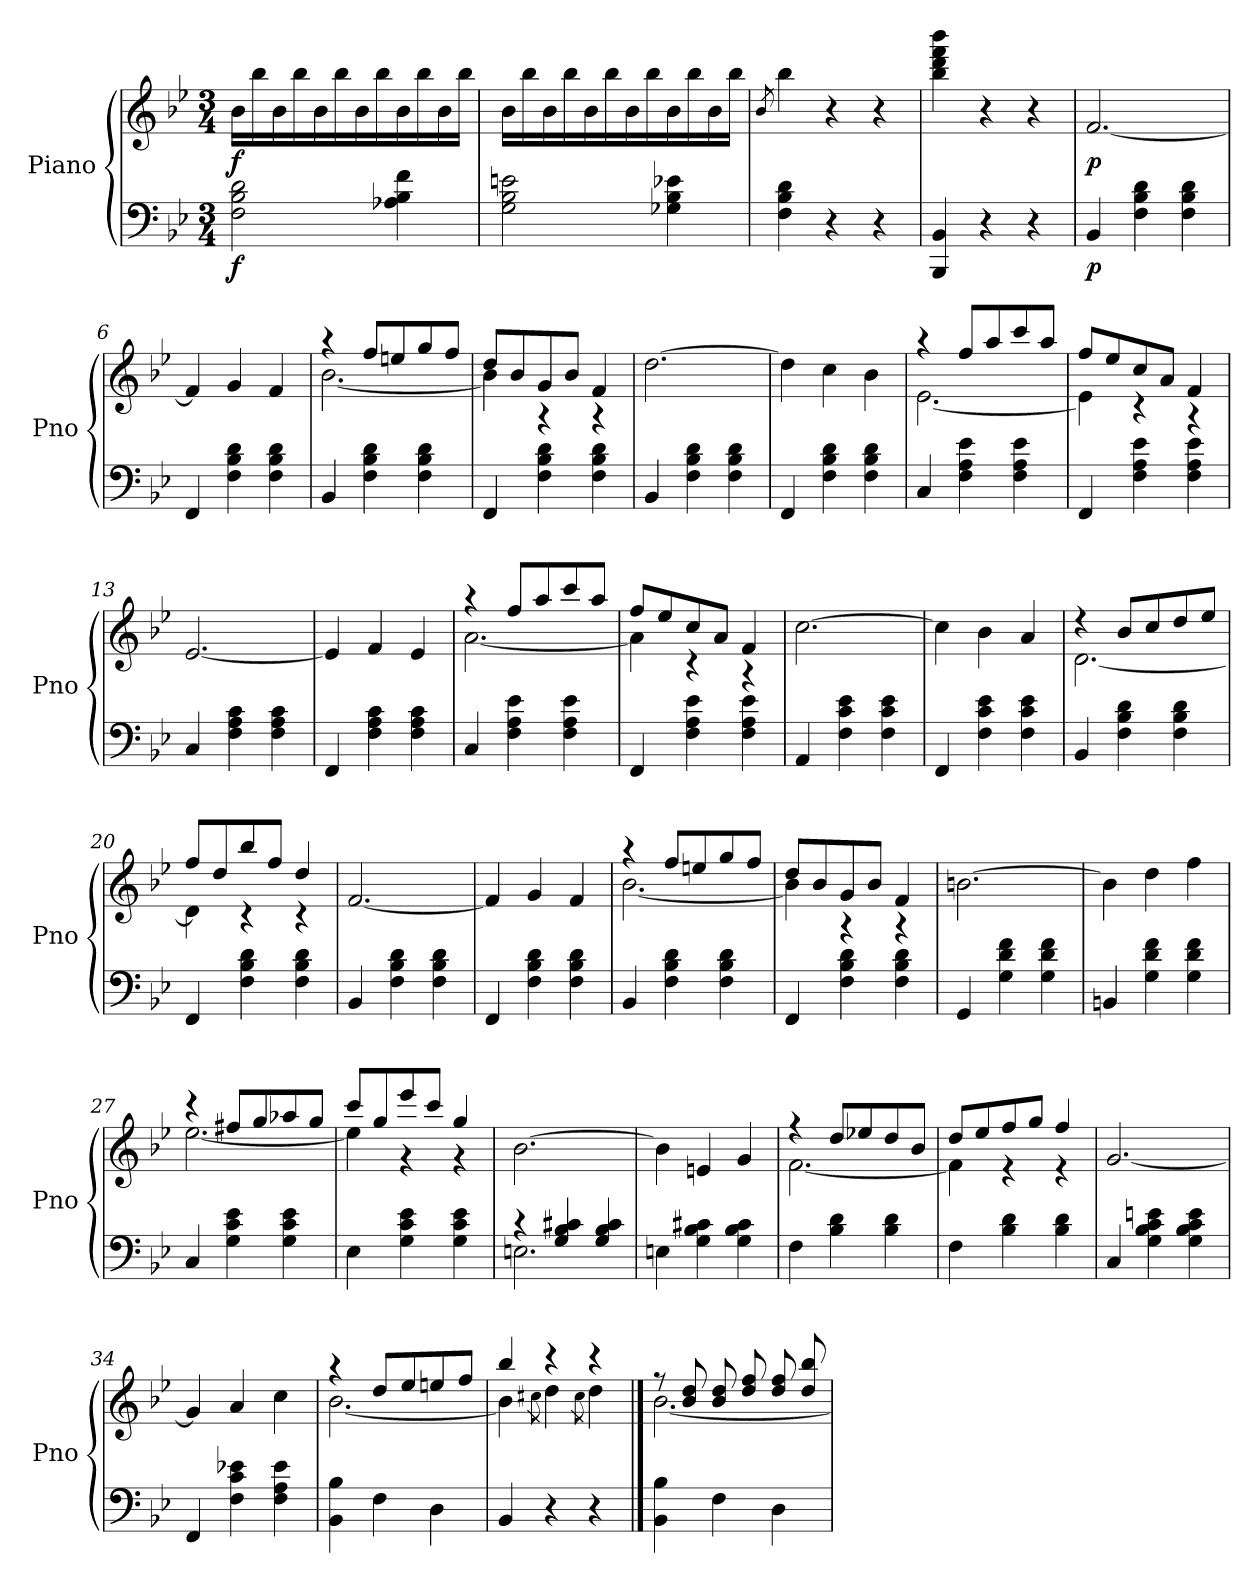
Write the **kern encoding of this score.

**kern	**dynam	**kern	**dynam
*part2	*part2	*part1	*part1
*staff2	*staff2	*staff1	*staff1
*I"Piano	*	*I"Piano	*
*I'Pno	*	*I'Pno	*
*clefF4	*	*clefG2	*
*k[b-e-]	*	*k[b-e-]	*
*M3/4	*	*M3/4	*
*MM152	*	*MM152	*
=1	=1	=1	=1
!	!LO:DY:b	!	!LO:DY:b
2F\ 2B-\ 2d\	f	16b-\LL	f
.	.	16bb-\	.
.	.	16b-\	.
.	.	16bb-\	.
.	.	16b-\	.
.	.	16bb-\	.
.	.	16b-\	.
.	.	16bb-\	.
4A-X\ 4B-\ 4f\	.	16b-\	.
.	.	16bb-\	.
.	.	16b-\	.
.	.	16bb-\JJ	.
=2	=2	=2	=2
2G\ 2B-\ 2en\	.	16b-\LL	.
.	.	16bb-\	.
.	.	16b-\	.
.	.	16bb-\	.
.	.	16b-\	.
.	.	16bb-\	.
.	.	16b-\	.
.	.	16bb-\	.
4G-X\ 4B-\ 4e-X\	.	16b-\	.
.	.	16bb-\	.
.	.	16b-\	.
!	!	!	!LO:DY:b
.	.	16bb-\JJ	other-dynamics
=3	=3	=3	=3
.	.	8qb-/	.
4F\ 4B-\ 4d\	.	4bb-\	.
4r	.	4r	.
4r	.	4r	.
=4	=4	=4	=4
4BBB-/ 4BB-/	.	4bb-\ 4ddd\ 4fff\ 4bbb-\	.
!	!LO:DY:b	!	!LO:DY:b
4r	other-dynamics	4r	other-dynamics
4r	.	4r	.
=5!|	=5!|	=5!|	=5!|
!	!LO:DY:b	!	!LO:DY:b
4BB-/	p	[2.f/	p
4F\ 4B-\ 4d\	.	.	.
4F\ 4B-\ 4d\	.	.	.
!!LO:LB:g=z
=6	=6	=6	=6
4FF/	.	4f/]	.
4F\ 4B-\ 4d\	.	4g/	.
4F\ 4B-\ 4d\	.	4f/	.
=7	=7	=7	=7
*	*	*^	*
4BB-/	.	4r	[2.b-\	.
4F\ 4B-\ 4d\	.	8ff/L	.	.
.	.	8een/	.	.
4F\ 4B-\ 4d\	.	8gg/	.	.
.	.	8ff/J	.	.
=8	=8	=8	=8	=8
4FF/	.	8dd/L	4b-\]	.
.	.	8b-/	.	.
4F\ 4B-\ 4d\	.	8g/	4r	.
.	.	8b-/J	.	.
4F\ 4B-\ 4d\	.	4f/	4r	.
*	*	*v	*v	*
=9	=9	=9	=9
4BB-/	.	[2.dd\	.
4F\ 4B-\ 4d\	.	.	.
4F\ 4B-\ 4d\	.	.	.
=10	=10	=10	=10
4FF/	.	4dd\]	.
4F\ 4B-\ 4d\	.	4cc\	.
4F\ 4B-\ 4d\	.	4b-\	.
=11	=11	=11	=11
*	*	*^	*
4C/	.	4r	[2.e-\	.
4F\ 4A\ 4e-\	.	8ff/L	.	.
.	.	8aa/	.	.
4F\ 4A\ 4e-\	.	8ccc/	.	.
.	.	8aa/J	.	.
!!LO:LB:g=z	!!
=12	=12	=12	=12	=12
4FF/	.	8ff/L	4e-\]	.
.	.	8ee-/	.	.
4F\ 4A\ 4e-\	.	8cc/	4r	.
.	.	8a/J	.	.
4F\ 4A\ 4e-\	.	4f/	4r	.
*	*	*v	*v	*
=13	=13	=13	=13
4C/	.	[2.e-/	.
4F\ 4A\ 4c\	.	.	.
4F\ 4A\ 4c\	.	.	.
=14	=14	=14	=14
4FF/	.	4e-/]	.
4F\ 4A\ 4c\	.	4f/	.
4F\ 4A\ 4c\	.	4e-/	.
=15	=15	=15	=15
*	*	*^	*
4C/	.	4r	[2.a\	.
4F\ 4A\ 4e-\	.	8ff/L	.	.
.	.	8aa/	.	.
4F\ 4A\ 4e-\	.	8ccc/	.	.
.	.	8aa/J	.	.
=16	=16	=16	=16	=16
4FF/	.	8ff/L	4a\]	.
.	.	8ee-/	.	.
4F\ 4A\ 4e-\	.	8cc/	4r	.
.	.	8a/J	.	.
4F\ 4A\ 4e-\	.	4f/	4r	.
*	*	*v	*v	*
=17	=17	=17	=17
4AA/	.	[2.cc\	.
4F\ 4c\ 4e-\	.	.	.
4F\ 4c\ 4e-\	.	.	.
!!LO:LB:g=z
=18	=18	=18	=18
4FF/	.	4cc\]	.
4F\ 4c\ 4e-\	.	4b-\	.
4F\ 4c\ 4e-\	.	4a/	.
=19	=19	=19	=19
*	*	*^	*
4BB-/	.	4r	[2.d\	.
4F\ 4B-\ 4d\	.	8b-/L	.	.
.	.	8cc/	.	.
4F\ 4B-\ 4d\	.	8dd/	.	.
.	.	8ee-/J	.	.
=20	=20	=20	=20	=20
4FF/	.	8ff/L	4d\]	.
.	.	8dd/	.	.
4F\ 4B-\ 4d\	.	8bb-/	4r	.
.	.	8ff/J	.	.
4F\ 4B-\ 4d\	.	4dd/	4r	.
*	*	*v	*v	*
=21	=21	=21	=21
4BB-/	.	[2.f/	.
4F\ 4B-\ 4d\	.	.	.
4F\ 4B-\ 4d\	.	.	.
=22	=22	=22	=22
4FF/	.	4f/]	.
4F\ 4B-\ 4d\	.	4g/	.
4F\ 4B-\ 4d\	.	4f/	.
=23	=23	=23	=23
*	*	*^	*
4BB-/	.	4r	[2.b-\	.
4F\ 4B-\ 4d\	.	8ff/L	.	.
.	.	8een/	.	.
4F\ 4B-\ 4d\	.	8gg/	.	.
.	.	8ff/J	.	.
!!LO:LB:g=z	!!
=24	=24	=24	=24	=24
4FF/	.	8dd/L	4b-\]	.
.	.	8b-/	.	.
4F\ 4B-\ 4d\	.	8g/	4r	.
.	.	8b-/J	.	.
4F\ 4B-\ 4d\	.	4f/	4r	.
*	*	*v	*v	*
=25	=25	=25	=25
4GG/	.	[2.bn\	.
4G\ 4d\ 4f\	.	.	.
4G\ 4d\ 4f\	.	.	.
=26	=26	=26	=26
4BBn/	.	4b\]	.
4G\ 4d\ 4f\	.	4dd\	.
4G\ 4d\ 4f\	.	4ff\	.
=27	=27	=27	=27
*	*	*^	*
4C/	.	4r	[2.ee-\	.
4G\ 4c\ 4e-\	.	8ff#X/L	.	.
.	.	8gg/	.	.
4G\ 4c\ 4e-\	.	8aa-X/	.	.
.	.	8gg/J	.	.
=28	=28	=28	=28	=28
4E-\	.	8ccc/L	4ee-\]	.
.	.	8gg/	.	.
4G\ 4c\ 4e-\	.	8eee-/	4r	.
!	!	!	!	!LO:DY:b
.	.	8ccc/J	.	other-dynamics
4G\ 4c\ 4e-\	.	4gg/	4r	.
=29	=29	=29	=29	=29
*^	*	*	*	*
!	!	!LO:DY:b	!	!	!
!	!	!LO:DY:n=1:b	!	!	!LO:DY:b
!	!	!	!	!	!LO:DY:n=1:b
*	*	*	*v	*v	*
4r	2.En\	other-dynamics p	[2.b-\	other-dynamics p
4G/ 4B-/ 4c#X/	.	.	.	.
4G/ 4B-/ 4c#/	.	.	.	.
*v	*v	*	*	*
!!LO:LB:g=z
=30	=30	=30	=30
4En\	.	4b-\]	.
4G\ 4B-\ 4c#X\	.	4en/	.
4G\ 4B-\ 4c#\	.	4g/	.
=31	=31	=31	=31
*	*	*^	*
4F\	.	4r	[2.f\	.
4B-\ 4d\	.	8dd/L	.	.
.	.	8ee-X/	.	.
4B-\ 4d\	.	8dd/	.	.
.	.	8b-/J	.	.
=32	=32	=32	=32	=32
4F\	.	8dd/L	4f\]	.
.	.	8ee-/	.	.
4B-\ 4d\	.	8ff/	4r	.
.	.	8gg/J	.	.
4B-\ 4d\	.	4ff/	4r	.
*	*	*v	*v	*
=33	=33	=33	=33
4C/	.	[2.g/	.
4G\ 4B-\ 4c\ 4en\	.	.	.
4G\ 4B-\ 4c\ 4e\	.	.	.
=34	=34	=34	=34
4FF/	.	4g/]	.
4F\ 4c\ 4e-X\	.	4a/	.
4F\ 4A\ 4e-\	.	4cc\	.
=35	=35	=35	=35
*	*	*^	*
4BB-\ 4B-\	.	4r	[2.b-\	.
4F\	.	8dd/L	.	.
.	.	8ee-/	.	.
4D\	.	8een/	.	.
.	.	8ff/J	.	.
!!LO:PB:g=z	!!
=36!|	=36!|	=36!|	=36!|	=36!|
4BB-/	.	4bb-/	4b-\]	.
.	.	.	8qcc#X\	.
4r	.	4r	4dd\	.
.	.	.	8qcc#\	.
4r	.	4r	4dd\	.
==37	==37	==37	==37	==37
4BB-\ 4B-\	.	8r	[2.b-\	.
.	.	8b-/ 8dd/	.	.
4F\	.	8b-/ 8dd/	.	.
.	.	8dd/ 8ff/	.	.
4D\	.	8dd/ 8ff/	.	.
.	.	8dd/ 8bb-/	.	.
*	*	*v	*v	*
=	=	=	=
*-	*-	*-	*-
